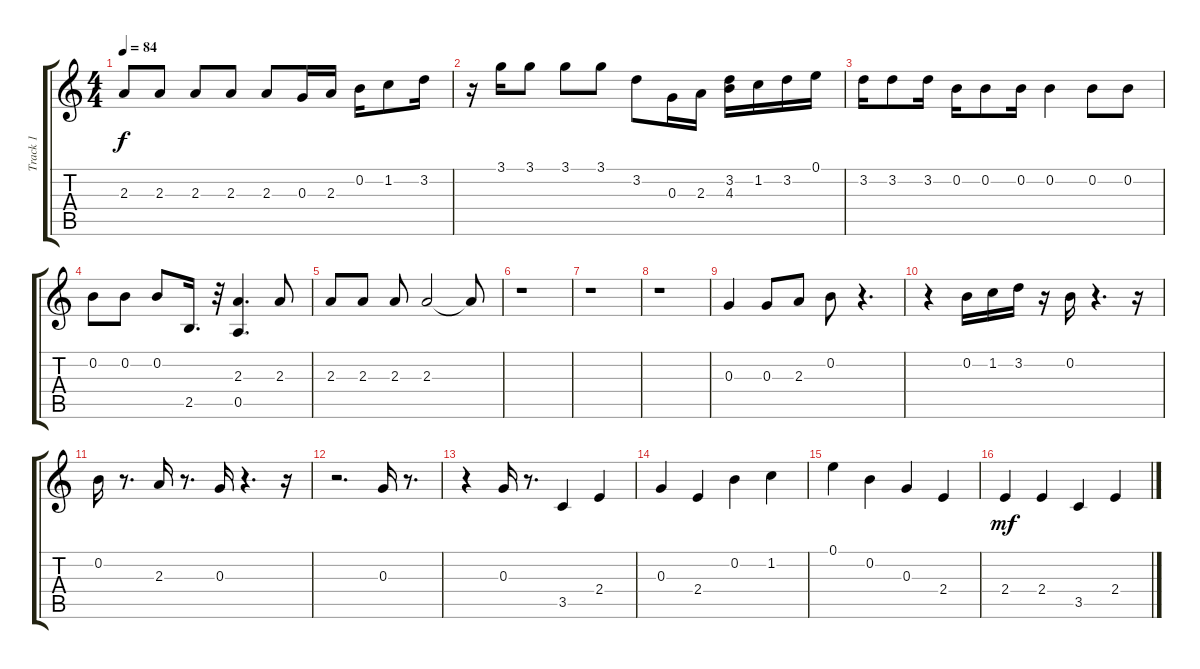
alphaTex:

\track ("Track 1" "Track 1") {instrument acousticguitarsteel}
\staff {score tabs}
\tuning (E4 B3 G3 D3 A2 E2) {hide}
\ts (4 4)
\tempo 84
\clef g2
\ks c
2.3.8{dy f} 2.3.8 2.3.8 2.3.8 2.3.8 0.3.16 2.3.16 0.2.16 1.2.8 3.2.16 |
r.16 3.1.16 3.1.8 3.1.8 3.1.8 3.2.8 0.3.16 2.3.16 (3.2 4.3).16 1.2.16 3.2.16 0.1.16 |
3.2.16 3.2.8 3.2.16 0.2.16 0.2.8 0.2.16 0.2.4 0.2.8 0.2.8 |
0.2.8 0.2.8 0.2.8 2.5.16{d} r.32 (2.3 0.5).4{d} 2.3.8 |
2.3.8 2.3.8 2.3.8 2.3.2 2.3{t}.8 |
r.1 |
r.1 |
r.1 |
0.3.4 0.3.8 2.3.8 0.2.8 r.4{d} |
r.4 0.2.16 1.2.16 3.2.16 r.16 0.2.16 r.4{d} r.16 |
0.2.16 r.8{d} 2.3.16 r.8{d} 0.3.16 r.4{d} r.16 |
r.2{d} 0.3.16 r.8{d} |
r.4 0.3.16 r.8{d} 3.5.4 2.4.4 |
0.3.4 2.4.4 0.2.4 1.2.4 |
0.1.4 0.2.4 0.3.4 2.4.4 |
2.4.4{dy mf} 2.4.4 3.5.4 2.4.4
